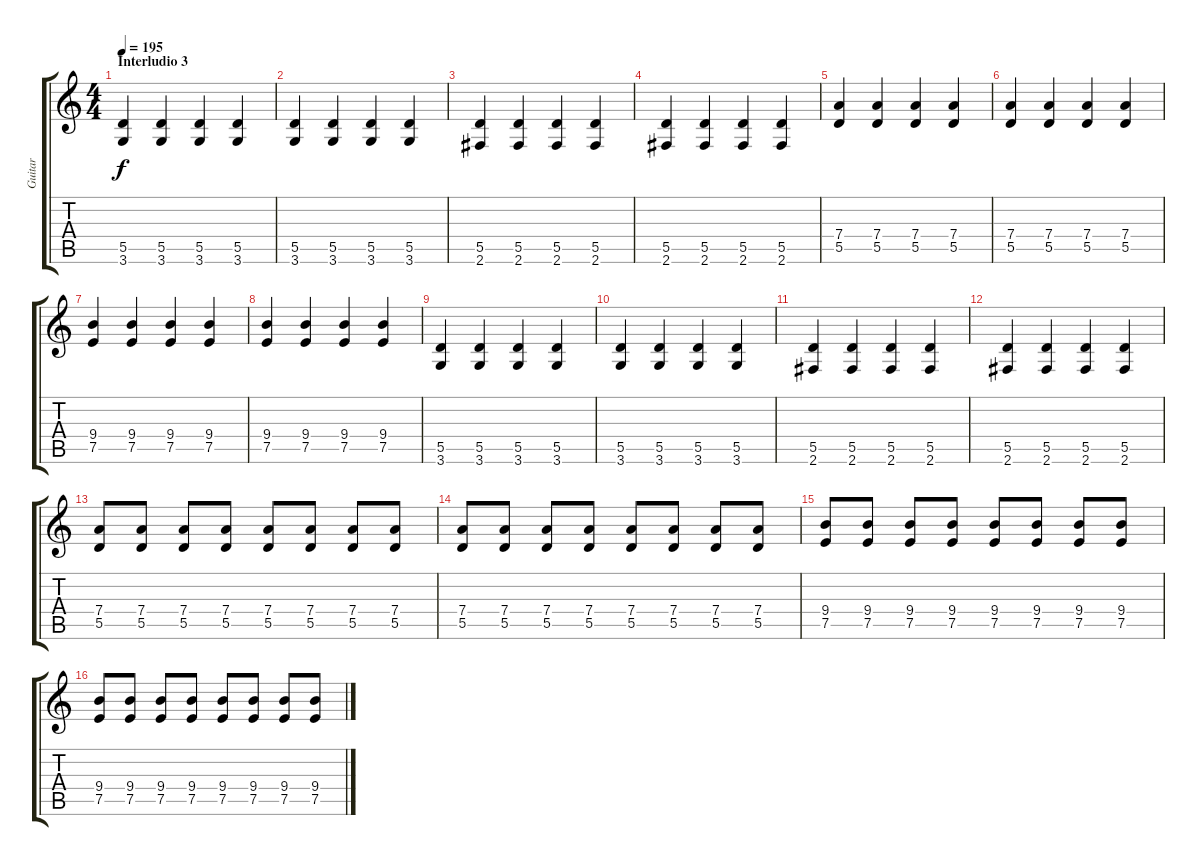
\track ("Guitar" "Guitar") {instrument distortionguitar}
\staff {score tabs}
\tuning (E4 B3 G3 D3 A2 E2) {hide}
\ts (4 4)
\section ("" "Interludio 3")
\tempo 195
\clef g2
\ks c
(5.5 3.6).4{dy f instrument distortionguitar} (5.5 3.6).4 (5.5 3.6).4 (5.5 3.6).4 |
(5.5 3.6).4 (5.5 3.6).4 (5.5 3.6).4 (5.5 3.6).4 |
(5.5 2.6).4 (5.5 2.6).4 (5.5 2.6).4 (5.5 2.6).4 |
(5.5 2.6).4 (5.5 2.6).4 (5.5 2.6).4 (5.5 2.6).4 |
(7.4 5.5).4 (7.4 5.5).4 (7.4 5.5).4 (7.4 5.5).4 |
(7.4 5.5).4 (7.4 5.5).4 (7.4 5.5).4 (7.4 5.5).4 |
(9.4 7.5).4 (9.4 7.5).4 (9.4 7.5).4 (9.4 7.5).4 |
(9.4 7.5).4 (9.4 7.5).4 (9.4 7.5).4 (9.4 7.5).4 |
(5.5 3.6).4 (5.5 3.6).4 (5.5 3.6).4 (5.5 3.6).4 |
(5.5 3.6).4 (5.5 3.6).4 (5.5 3.6).4 (5.5 3.6).4 |
(5.5 2.6).4 (5.5 2.6).4 (5.5 2.6).4 (5.5 2.6).4 |
(5.5 2.6).4 (5.5 2.6).4 (5.5 2.6).4 (5.5 2.6).4 |
(7.4 5.5).8 (7.4 5.5).8 (7.4 5.5).8 (7.4 5.5).8 (7.4 5.5).8 (7.4 5.5).8 (7.4 5.5).8 (7.4 5.5).8 |
(7.4 5.5).8 (7.4 5.5).8 (7.4 5.5).8 (7.4 5.5).8 (7.4 5.5).8 (7.4 5.5).8 (7.4 5.5).8 (7.4 5.5).8 |
(9.4 7.5).8 (9.4 7.5).8 (9.4 7.5).8 (9.4 7.5).8 (9.4 7.5).8 (9.4 7.5).8 (9.4 7.5).8 (9.4 7.5).8 |
(9.4 7.5).8 (9.4 7.5).8 (9.4 7.5).8 (9.4 7.5).8 (9.4 7.5).8 (9.4 7.5).8 (9.4 7.5).8 (9.4 7.5).8
